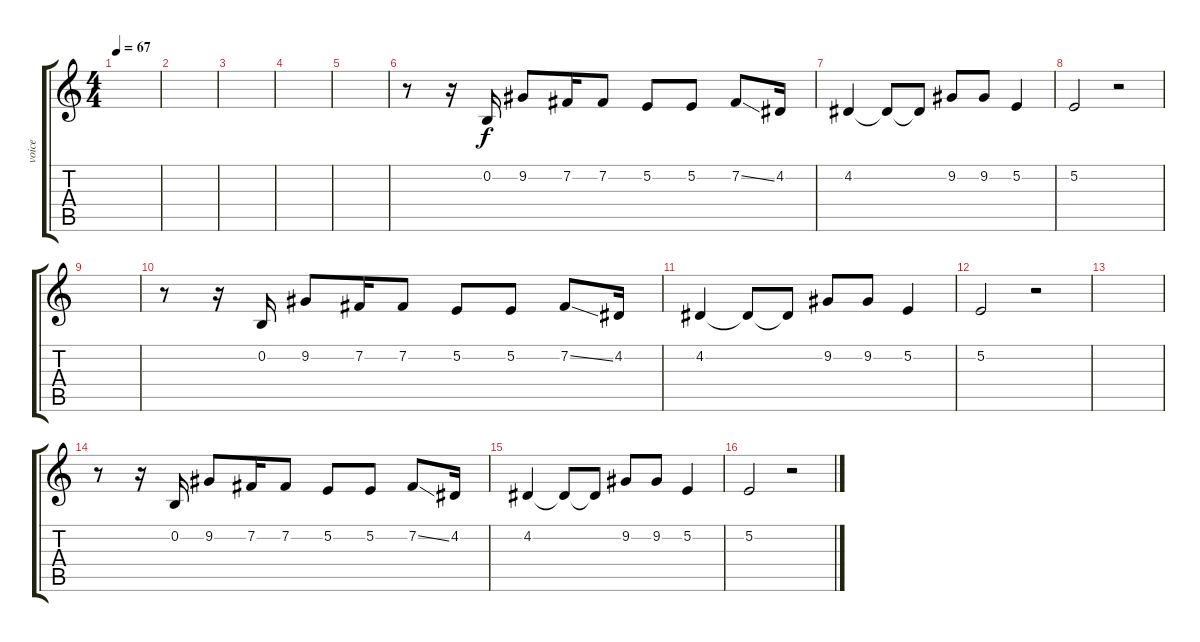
\track ("voice" "voice") {instrument altosax}
\staff {score tabs}
\tuning (E4 B3 G3 D3 A2 E2) {hide}
\ts (4 4)
\tempo 67
\clef g2
\ks c
|
|
|
|
|
r.8 r.16 0.2.16 9.2.8 7.2.16 7.2.8 5.2.8 5.2.8 7.2{ss}.8 4.2.16 |
4.2.4 4.2{t}.8 4.2{t}.8 9.2.8 9.2.8 5.2.4 |
5.2.2 r.2 |
|
r.8 r.16 0.2.16 9.2.8 7.2.16 7.2.8 5.2.8 5.2.8 7.2{ss}.8 4.2.16 |
4.2.4 4.2{t}.8 4.2{t}.8 9.2.8 9.2.8 5.2.4 |
5.2.2 r.2 |
|
r.8 r.16 0.2.16 9.2.8 7.2.16 7.2.8 5.2.8 5.2.8 7.2{ss}.8 4.2.16 |
4.2.4 4.2{t}.8 4.2{t}.8 9.2.8 9.2.8 5.2.4 |
5.2.2 r.2
